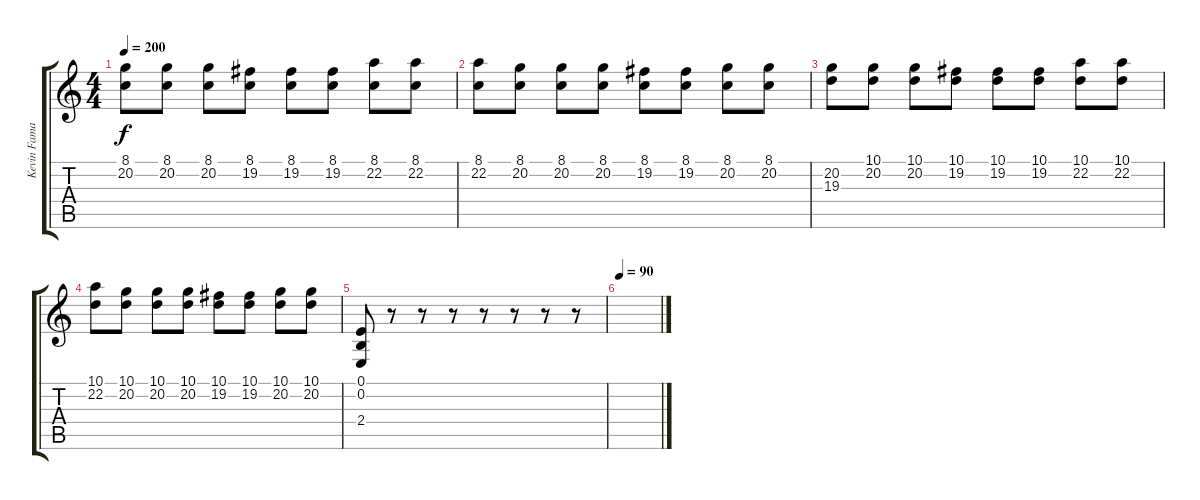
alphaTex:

\track ("Kevin Famarin (Keyboards)" "Kevin Fama") {instrument churchorgan}
\staff {score tabs}
\tuning (E4 B3 G3 D3 A2 E2) {hide}
\ts (4 4)
\tempo 200
\clef g2
\ks c
(8.1 20.2).8{dy f} (8.1 20.2).8 (8.1 20.2).8 (8.1 19.2).8 (8.1 19.2).8 (8.1 19.2).8 (8.1 22.2).8 (8.1 22.2).8 |
(8.1 22.2).8 (8.1 20.2).8 (8.1 20.2).8 (8.1 20.2).8 (8.1 19.2).8 (8.1 19.2).8 (8.1 20.2).8 (8.1 20.2).8 |
(20.2 19.3).8 (10.1 20.2).8 (10.1 20.2).8 (10.1 19.2).8 (10.1 19.2).8 (10.1 19.2).8 (10.1 22.2).8 (10.1 22.2).8 |
(10.1 22.2).8 (10.1 20.2).8 (10.1 20.2).8 (10.1 20.2).8 (10.1 19.2).8 (10.1 19.2).8 (10.1 20.2).8 (10.1 20.2).8 |
(0.1 0.2 2.4).8 r.8 r.8 r.8 r.8 r.8 r.8 r.8 |
\tempo 90
